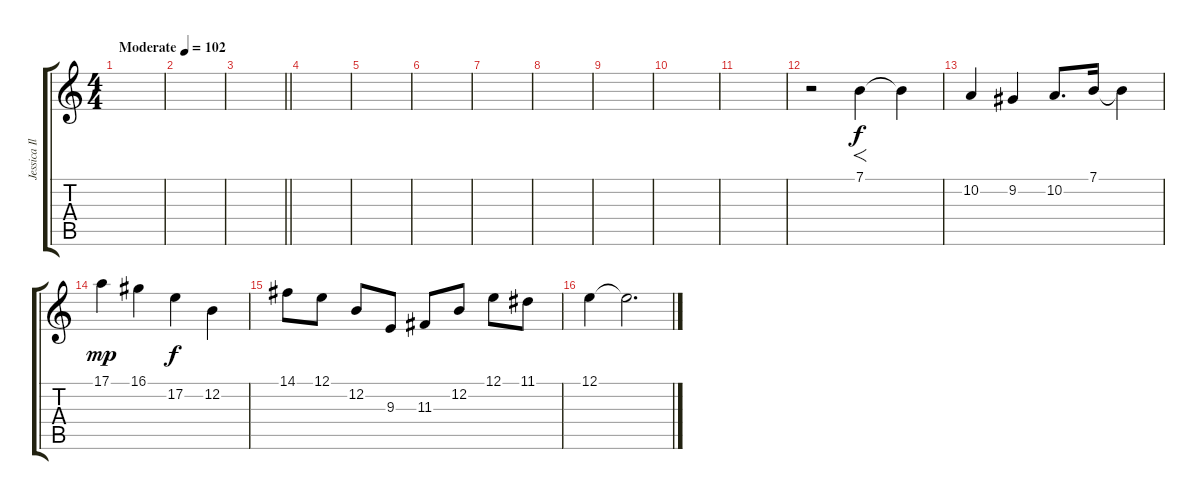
\track ("Jessica Ilbert" "Jessica Il") {instrument oboe}
\staff {score tabs}
\tuning (E4 B3 G3 D3 A2 E2) {hide}
\ts (4 4)
\tempo (102 "Moderate")
\clef g2
\ks c
|
|
\barLineRight lightlight
|
\section ("" "")
|
|
|
|
|
|
|
|
r.2 7.1.4{f} 7.1{t}.4 |
10.2.4 9.2.4 10.2.8{d} 7.1.16 7.1{t}.4 |
17.1.4{dy mp} 16.1.4 17.2.4{dy f} 12.2.4 |
14.1.8 12.1.8 12.2.8 9.3.8 11.3.8 12.2.8{balance 10} 12.1.8{balance 7} 11.1.8{balance 5} |
12.1.4{balance 3} 12.1{t}.2{d volume 4}
